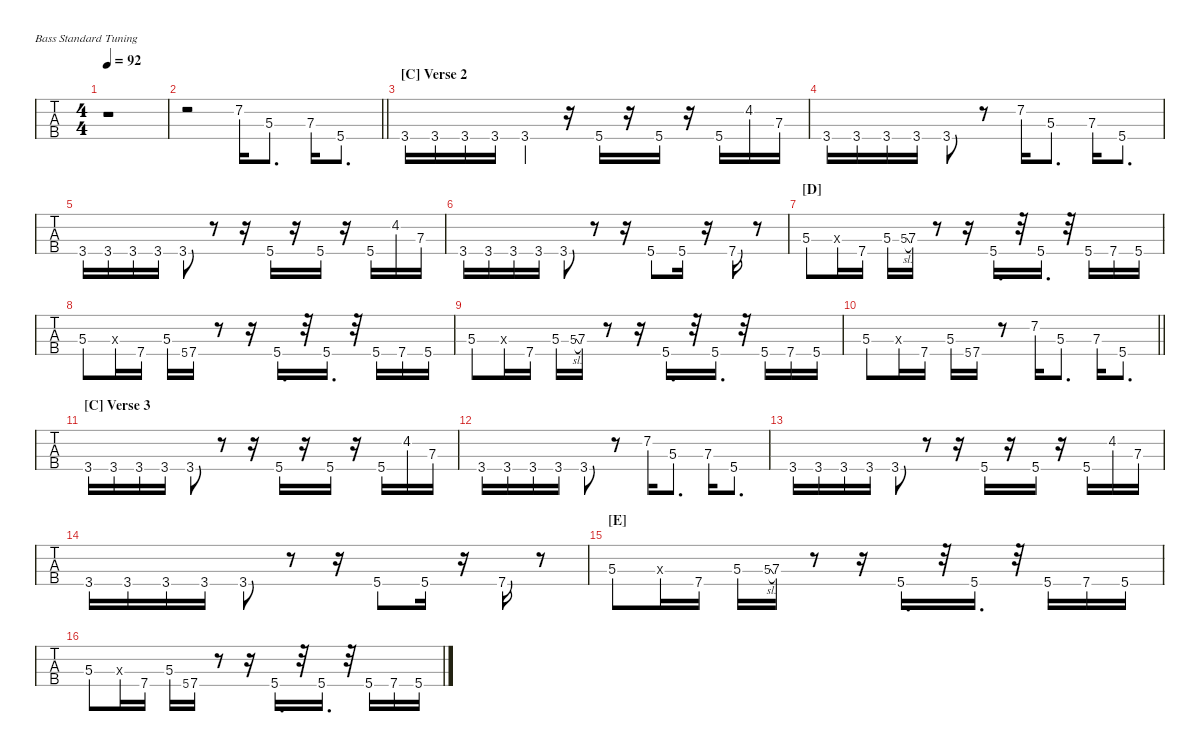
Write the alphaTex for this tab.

\hideDynamics
\bracketExtendMode nobrackets
\singleTrackTrackNamePolicy hidden
\multiTrackTrackNamePolicy hidden
\firstSystemTrackNameMode fullname
\firstSystemTrackNameOrientation horizontal
\otherSystemsTrackNameOrientation horizontal
\track ("Bass" "E-Bass") {instrument electricbassfinger}
\staff {tabs}
\tuning (G2 D2 A1 E1)
\ts (4 4)
\tempo 92
\clef f4
\ks c
r.1{dy f} |
\barLineRight lightlight
\ks d
r.2 7.2{hac acc forcenatural}.16 5.3{acc forcenatural}.8{d} 7.3{acc forcenatural}.16 5.4{acc forcenatural}.8{d} |
\section ("C" "Verse 2")
3.4{acc forcenatural}.16 3.4{acc forcenatural}.16 3.4{acc forcenatural}.16 3.4{acc forcenatural}.16 3.4{acc forcenatural}.4 r.16 5.4{acc forcenatural}.16 r.16 5.4{acc forcenatural}.16 r.16 5.4{acc forcenatural}.16 4.2{acc #}.16 7.3{acc forcenatural}.16 |
3.4{acc forcenatural}.16 3.4{acc forcenatural}.16 3.4{acc forcenatural}.16 3.4{acc forcenatural}.16 3.4{acc forcenatural}.8 r.8 7.2{acc forcenatural}.16 5.3{acc forcenatural}.8{d} 7.3{acc forcenatural}.16 5.4{acc forcenatural}.8{d} |
3.4{acc forcenatural}.16 3.4{acc forcenatural}.16 3.4{acc forcenatural}.16 3.4{acc forcenatural}.16 3.4{acc forcenatural}.8 r.8 r.16 5.4{acc forcenatural}.16 r.16 5.4{acc forcenatural}.16 r.16 5.4{acc forcenatural}.16 4.2{acc #}.16 7.3{acc forcenatural}.16 |
3.4{acc forcenatural}.16 3.4{acc forcenatural}.16 3.4{acc forcenatural}.16 3.4{acc forcenatural}.16 3.4{acc forcenatural}.8 r.8 r.16 5.4{acc forcenatural}.8 5.4{acc forcenatural}.16 r.16 7.4{acc forcenatural}.16 r.8 |
\section ("D" "")
5.3{acc forcenatural}.8 0.3{x acc forcenatural}.16 7.4{acc forcenatural}.16 5.3{acc forcenatural}.16 5.3{sl acc forcenatural}.8{gr dy mf} 7.3{acc forcenatural}.16{dy f} r.8 r.16 5.4{acc forcenatural}.16{d} r.32 5.4{acc forcenatural}.16{d} r.32 5.4{acc forcenatural}.16 7.4{acc forcenatural}.16 5.4{acc forcenatural}.16 |
5.3{acc forcenatural}.8 0.3{x acc forcenatural}.16 7.4{acc forcenatural}.16 5.3{acc forcenatural}.16 5.4{acc forcenatural}.8{gr dy mf} 7.4{acc forcenatural}.16{dy f} r.8 r.16 5.4{acc forcenatural}.16{d} r.32 5.4{acc forcenatural}.16{d} r.32 5.4{acc forcenatural}.16 7.4{acc forcenatural}.16 5.4{acc forcenatural}.16 |
5.3{acc forcenatural}.8 0.3{x acc forcenatural}.16 7.4{acc forcenatural}.16 5.3{acc forcenatural}.16 5.3{sl acc forcenatural}.8{gr dy mf} 7.3{acc forcenatural}.16{dy f} r.8 r.16 5.4{acc forcenatural}.16{d} r.32 5.4{acc forcenatural}.16{d} r.32 5.4{acc forcenatural}.16 7.4{acc forcenatural}.16 5.4{acc forcenatural}.16 |
\barLineRight lightlight
5.3{acc forcenatural}.8 0.3{x acc forcenatural}.16 7.4{acc forcenatural}.16 5.3{acc forcenatural}.16 5.4{acc forcenatural}.8{gr dy mf} 7.4{acc forcenatural}.16{dy f} r.8 7.2{acc forcenatural}.16 5.3{acc forcenatural}.8{d} 7.3{acc forcenatural}.16 5.4{acc forcenatural}.8{d} |
\section ("C" "Verse 3")
3.4{acc forcenatural}.16 3.4{acc forcenatural}.16 3.4{acc forcenatural}.16 3.4{acc forcenatural}.16 3.4{acc forcenatural}.8 r.8 r.16 5.4{acc forcenatural}.16 r.16 5.4{acc forcenatural}.16 r.16 5.4{acc forcenatural}.16 4.2{acc #}.16 7.3{acc forcenatural}.16 |
3.4{acc forcenatural}.16 3.4{acc forcenatural}.16 3.4{acc forcenatural}.16 3.4{acc forcenatural}.16 3.4{acc forcenatural}.8 r.8 7.2{acc forcenatural}.16 5.3{acc forcenatural}.8{d} 7.3{acc forcenatural}.16 5.4{acc forcenatural}.8{d} |
3.4{acc forcenatural}.16 3.4{acc forcenatural}.16 3.4{acc forcenatural}.16 3.4{acc forcenatural}.16 3.4{acc forcenatural}.8 r.8 r.16 5.4{acc forcenatural}.16 r.16 5.4{acc forcenatural}.16 r.16 5.4{acc forcenatural}.16 4.2{acc #}.16 7.3{acc forcenatural}.16 |
3.4{acc forcenatural}.16 3.4{acc forcenatural}.16 3.4{acc forcenatural}.16 3.4{acc forcenatural}.16 3.4{acc forcenatural}.8 r.8 r.16 5.4{acc forcenatural}.8 5.4{acc forcenatural}.16 r.16 7.4{acc forcenatural}.16 r.8 |
\section ("E" "")
5.3{acc forcenatural}.8 0.3{x acc forcenatural}.16 7.4{acc forcenatural}.16 5.3{acc forcenatural}.16 5.3{sl acc forcenatural}.8{gr dy mf} 7.3{acc forcenatural}.16{dy f} r.8 r.16 5.4{acc forcenatural}.16{d} r.32 5.4{acc forcenatural}.16{d} r.32 5.4{acc forcenatural}.16 7.4{acc forcenatural}.16 5.4{acc forcenatural}.16 |
5.3{acc forcenatural}.8 0.3{x acc forcenatural}.16 7.4{acc forcenatural}.16 5.3{acc forcenatural}.16 5.4{acc forcenatural}.8{gr dy mf} 7.4{acc forcenatural}.16{dy f} r.8 r.16 5.4{acc forcenatural}.16{d} r.32 5.4{acc forcenatural}.16{d} r.32 5.4{acc forcenatural}.16 7.4{acc forcenatural}.16 5.4{acc forcenatural}.16
